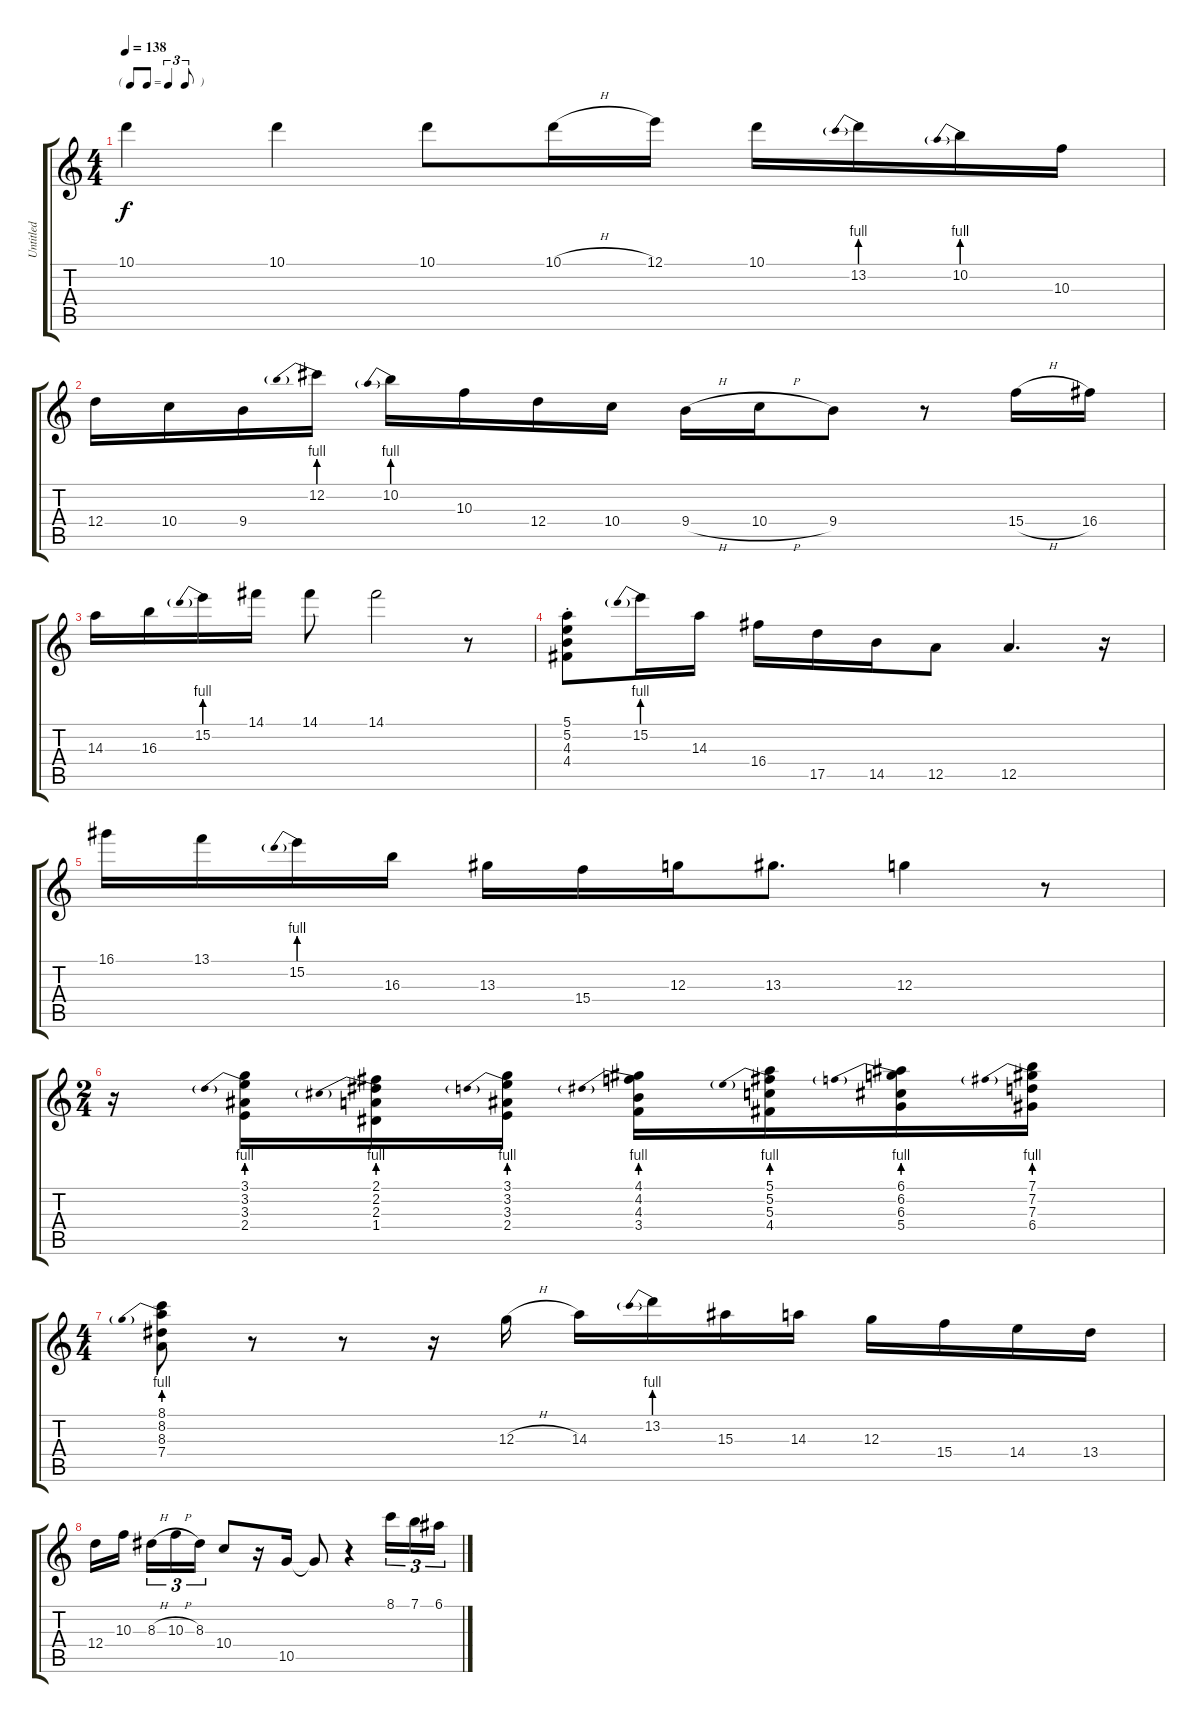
\track ("Untitled" "Untitled") {instrument acousticguitarsteel}
\staff {score tabs}
\tuning (E4 B3 G3 D3 A2 E2) {hide}
\ts (4 4)
\tf triplet8th
\tempo 138
\clef g2
\ks c
10.1.4{dy f} 10.1.4 10.1.8 10.1{h}.16 12.1.16 10.1.16 13.2{be (prebend 0 4 60 4)}.16 10.2{be (prebend 0 4 60 4)}.16 10.3.16 |
12.4.16 10.4.16 9.4.16 12.2{be (prebend 0 4 60 4)}.16 10.2{be (prebend 0 4 60 4)}.16 10.3.16 12.4.16 10.4.16 9.4{h}.16 10.4{h}.16 9.4.8 r.8 15.4{h}.16 16.4.16 |
14.3.16 16.3.16 15.2{be (prebend 0 4 60 4)}.16 14.1.16 14.1.8 14.1.2 r.8 |
(5.1{st} 5.2{st} 4.3{st} 4.4{st}).8 15.2{be (prebend 0 4 60 4)}.16 14.3.16 16.4.16 17.5.16 14.5.16 12.5.8 12.5.4{d} r.16 |
16.1.16 13.1.16 15.2{be (prebend 0 4 60 4)}.16 16.3.16 13.3.16 15.4.16 12.3.16 13.3.8{d} 12.3.4 r.8 |
\ts (2 4)
r.16 (3.1 3.2{be (prebend 0 4 60 4)} 3.3 2.4).16 (2.1 2.2{be (prebend 0 4 60 4)} 2.3 1.4).16 (3.1 3.2{be (prebend 0 4 60 4)} 3.3 2.4).16 (4.1 4.2{be (prebend 0 4 60 4)} 4.3 3.4).16 (5.1 5.2{be (prebend 0 4 60 4)} 5.3 4.4).16 (6.1 6.2{be (prebend 0 4 60 4)} 6.3 5.4).16 (7.1 7.2{be (prebend 0 4 60 4)} 7.3 6.4).16 |
\ts (4 4)
(8.1 8.2{be (prebend 0 4 60 4)} 8.3 7.4).8 r.8 r.8 r.16 12.3{h}.16 14.3.16 13.2{be (prebend 0 4 60 4)}.16 15.3.16 14.3.16 12.3.16 15.4.16 14.4.16 13.4.16 |
12.4.16 10.3.16{beam splitsecondary} 8.3{h}.16{tu (3 2)} 10.3{h}.16{tu (3 2)} 8.3.16{tu (3 2)} 10.4.8 r.16 10.5.16 10.5{t}.8 r.4 8.1.16{tu (3 2)} 7.1.16{tu (3 2)} 6.1.16{tu (3 2)}
